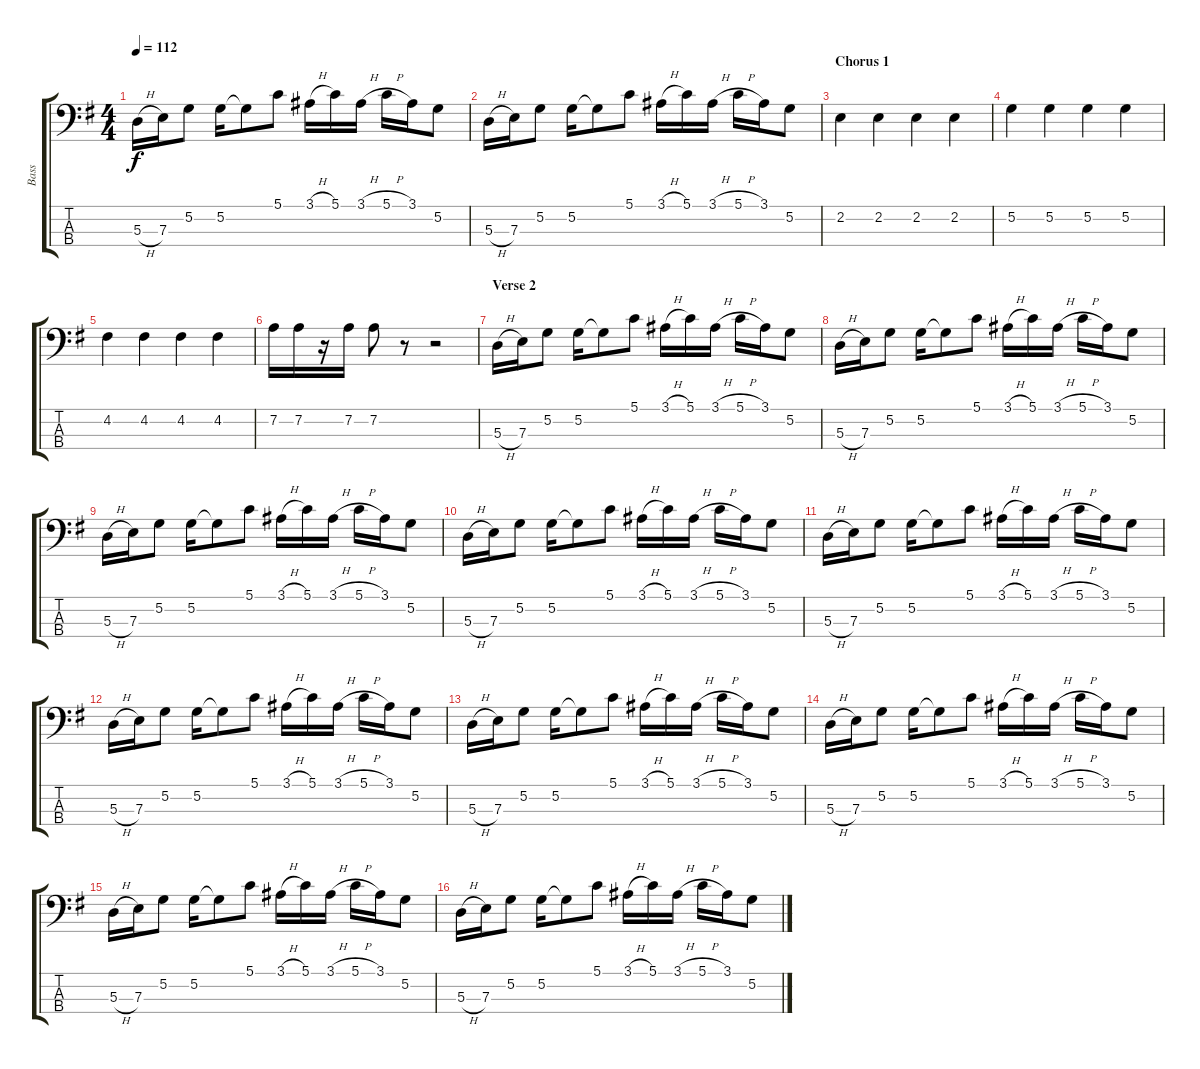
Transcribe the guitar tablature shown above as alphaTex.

\track ("Bass" "Bass") {instrument electricbasspick}
\staff {score tabs}
\tuning (G2 D2 A1 E1) {hide}
\ts (4 4)
\tempo 112
\clef f4
\ks g
5.3{h}.16{dy f} 7.3.16 5.2.8 5.2.16 5.2{t}.8 5.1.8 3.1{h}.16 5.1.16 3.1{h}.16 5.1{h}.16 3.1.16 5.2.8 |
5.3{h}.16 7.3.16 5.2.8 5.2.16 5.2{t}.8 5.1.8 3.1{h}.16 5.1.16 3.1{h}.16 5.1{h}.16 3.1.16 5.2.8 |
\section ("" "Chorus 1")
2.2.4 2.2.4 2.2.4 2.2.4 |
5.2.4 5.2.4 5.2.4 5.2.4 |
4.2.4 4.2.4 4.2.4 4.2.4 |
7.2.16 7.2.16 r.16 7.2.16 7.2.8 r.8 r.2 |
\section ("" "Verse 2")
5.3{h}.16 7.3.16 5.2.8 5.2.16 5.2{t}.8 5.1.8 3.1{h}.16 5.1.16 3.1{h}.16 5.1{h}.16 3.1.16 5.2.8 |
5.3{h}.16 7.3.16 5.2.8 5.2.16 5.2{t}.8 5.1.8 3.1{h}.16 5.1.16 3.1{h}.16 5.1{h}.16 3.1.16 5.2.8 |
5.3{h}.16 7.3.16 5.2.8 5.2.16 5.2{t}.8 5.1.8 3.1{h}.16 5.1.16 3.1{h}.16 5.1{h}.16 3.1.16 5.2.8 |
5.3{h}.16 7.3.16 5.2.8 5.2.16 5.2{t}.8 5.1.8 3.1{h}.16 5.1.16 3.1{h}.16 5.1{h}.16 3.1.16 5.2.8 |
5.3{h}.16 7.3.16 5.2.8 5.2.16 5.2{t}.8 5.1.8 3.1{h}.16 5.1.16 3.1{h}.16 5.1{h}.16 3.1.16 5.2.8 |
5.3{h}.16 7.3.16 5.2.8 5.2.16 5.2{t}.8 5.1.8 3.1{h}.16 5.1.16 3.1{h}.16 5.1{h}.16 3.1.16 5.2.8 |
5.3{h}.16 7.3.16 5.2.8 5.2.16 5.2{t}.8 5.1.8 3.1{h}.16 5.1.16 3.1{h}.16 5.1{h}.16 3.1.16 5.2.8 |
5.3{h}.16 7.3.16 5.2.8 5.2.16 5.2{t}.8 5.1.8 3.1{h}.16 5.1.16 3.1{h}.16 5.1{h}.16 3.1.16 5.2.8 |
5.3{h}.16 7.3.16 5.2.8 5.2.16 5.2{t}.8 5.1.8 3.1{h}.16 5.1.16 3.1{h}.16 5.1{h}.16 3.1.16 5.2.8 |
5.3{h}.16 7.3.16 5.2.8 5.2.16 5.2{t}.8 5.1.8 3.1{h}.16 5.1.16 3.1{h}.16 5.1{h}.16 3.1.16 5.2.8
